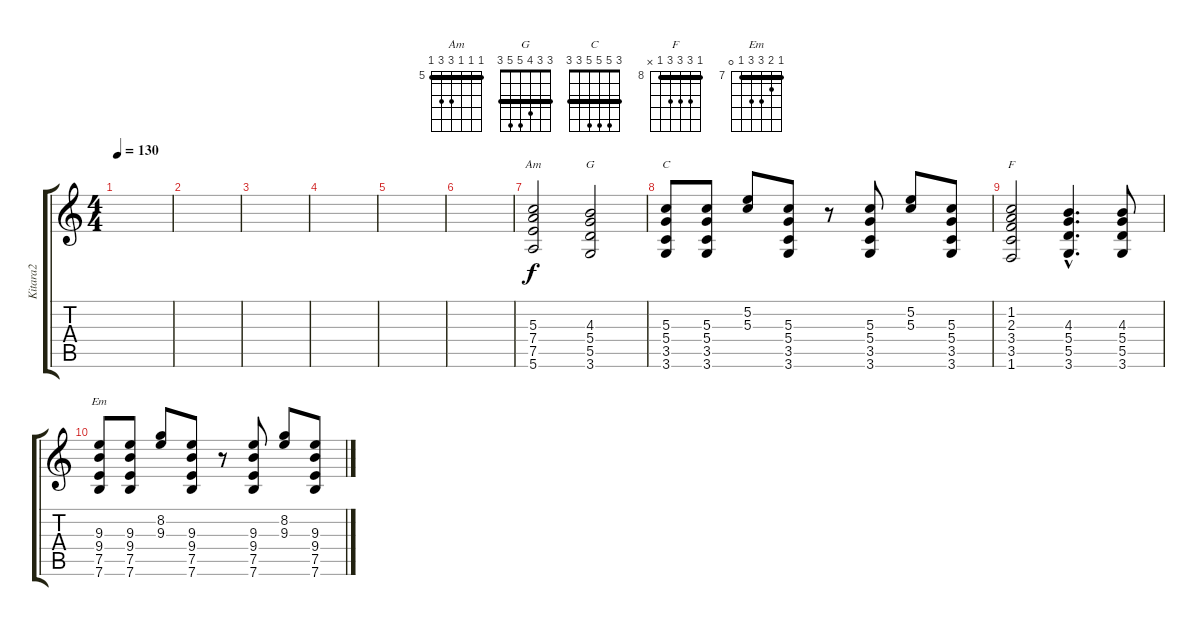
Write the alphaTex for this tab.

\track ("Kitara2" "Kitara2") {instrument overdrivenguitar}
\staff {score tabs}
\tuning (E4 B3 G3 D3 A2 E2) {hide}
\chord ("Am" 5 5 5 7 7 5) {firstfret 5 barre 5}
\chord ("G" 3 3 4 5 5 3) {barre 3}
\chord ("C" 3 5 5 5 3 3) {barre 3}
\chord ("F" 8 10 10 10 8 x) {firstfret 8 barre 8}
\chord ("Em" 7 8 9 9 7 0) {firstfret 7 barre 7}
\ts (4 4)
\tempo 130
\clef g2
\ks c
|
|
|
|
|
|
(5.3 7.4 7.5 5.6).2{ch "Am"} (4.3 5.4 5.5 3.6).2{ch "G"} |
(5.3 5.4 3.5 3.6).8{ch "C"} (5.3 5.4 3.5 3.6).8 (5.2 5.3).8 (5.3 5.4 3.5 3.6).8 r.8 (5.3 5.4 3.5 3.6).8 (5.2 5.3).8 (5.3 5.4 3.5 3.6).8 |
(1.2 2.3 3.4 3.5 1.6).2{ch "F"} (4.3{hac} 5.4{hac} 5.5{hac} 3.6{hac}).4{d} (4.3 5.4 5.5 3.6).8 |
(9.3 9.4 7.5 7.6).8{ch "Em"} (9.3 9.4 7.5 7.6).8 (8.2 9.3).8 (9.3 9.4 7.5 7.6).8 r.8 (9.3 9.4 7.5 7.6).8 (8.2 9.3).8 (9.3 9.4 7.5 7.6).8
